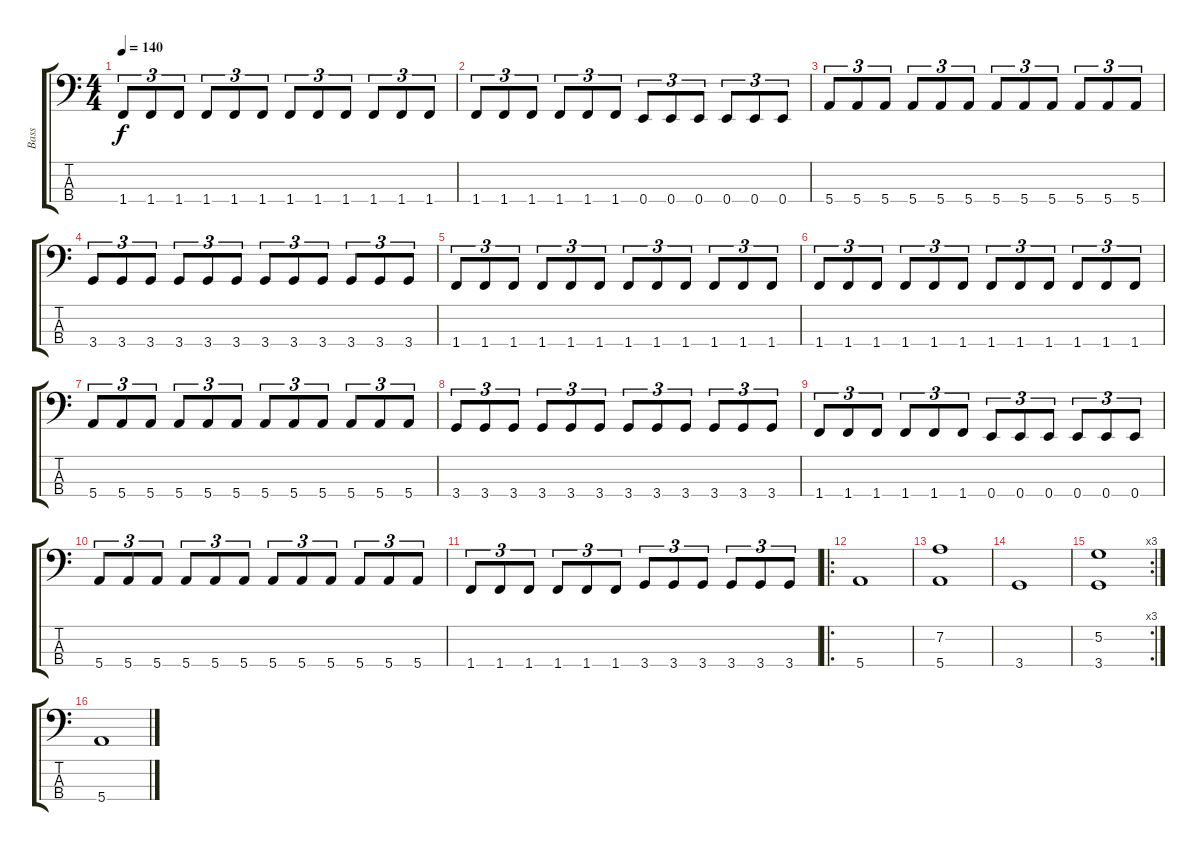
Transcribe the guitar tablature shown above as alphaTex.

\track ("Bass" "Bass") {instrument electricbasspick}
\staff {score tabs}
\tuning (G2 D2 A1 E1) {hide}
\ts (4 4)
\tempo 140
\clef f4
\ks c
1.4.8{tu (3 2) dy f} 1.4.8{tu (3 2)} 1.4.8{tu (3 2)} 1.4.8{tu (3 2)} 1.4.8{tu (3 2)} 1.4.8{tu (3 2)} 1.4.8{tu (3 2)} 1.4.8{tu (3 2)} 1.4.8{tu (3 2)} 1.4.8{tu (3 2)} 1.4.8{tu (3 2)} 1.4.8{tu (3 2)} |
1.4.8{tu (3 2)} 1.4.8{tu (3 2)} 1.4.8{tu (3 2)} 1.4.8{tu (3 2)} 1.4.8{tu (3 2)} 1.4.8{tu (3 2)} 0.4.8{tu (3 2)} 0.4.8{tu (3 2)} 0.4.8{tu (3 2)} 0.4.8{tu (3 2)} 0.4.8{tu (3 2)} 0.4.8{tu (3 2)} |
5.4.8{tu (3 2)} 5.4.8{tu (3 2)} 5.4.8{tu (3 2)} 5.4.8{tu (3 2)} 5.4.8{tu (3 2)} 5.4.8{tu (3 2)} 5.4.8{tu (3 2)} 5.4.8{tu (3 2)} 5.4.8{tu (3 2)} 5.4.8{tu (3 2)} 5.4.8{tu (3 2)} 5.4.8{tu (3 2)} |
3.4.8{tu (3 2)} 3.4.8{tu (3 2)} 3.4.8{tu (3 2)} 3.4.8{tu (3 2)} 3.4.8{tu (3 2)} 3.4.8{tu (3 2)} 3.4.8{tu (3 2)} 3.4.8{tu (3 2)} 3.4.8{tu (3 2)} 3.4.8{tu (3 2)} 3.4.8{tu (3 2)} 3.4.8{tu (3 2)} |
1.4.8{tu (3 2)} 1.4.8{tu (3 2)} 1.4.8{tu (3 2)} 1.4.8{tu (3 2)} 1.4.8{tu (3 2)} 1.4.8{tu (3 2)} 1.4.8{tu (3 2)} 1.4.8{tu (3 2)} 1.4.8{tu (3 2)} 1.4.8{tu (3 2)} 1.4.8{tu (3 2)} 1.4.8{tu (3 2)} |
1.4.8{tu (3 2)} 1.4.8{tu (3 2)} 1.4.8{tu (3 2)} 1.4.8{tu (3 2)} 1.4.8{tu (3 2)} 1.4.8{tu (3 2)} 1.4.8{tu (3 2)} 1.4.8{tu (3 2)} 1.4.8{tu (3 2)} 1.4.8{tu (3 2)} 1.4.8{tu (3 2)} 1.4.8{tu (3 2)} |
5.4.8{tu (3 2)} 5.4.8{tu (3 2)} 5.4.8{tu (3 2)} 5.4.8{tu (3 2)} 5.4.8{tu (3 2)} 5.4.8{tu (3 2)} 5.4.8{tu (3 2)} 5.4.8{tu (3 2)} 5.4.8{tu (3 2)} 5.4.8{tu (3 2)} 5.4.8{tu (3 2)} 5.4.8{tu (3 2)} |
3.4.8{tu (3 2)} 3.4.8{tu (3 2)} 3.4.8{tu (3 2)} 3.4.8{tu (3 2)} 3.4.8{tu (3 2)} 3.4.8{tu (3 2)} 3.4.8{tu (3 2)} 3.4.8{tu (3 2)} 3.4.8{tu (3 2)} 3.4.8{tu (3 2)} 3.4.8{tu (3 2)} 3.4.8{tu (3 2)} |
1.4.8{tu (3 2)} 1.4.8{tu (3 2)} 1.4.8{tu (3 2)} 1.4.8{tu (3 2)} 1.4.8{tu (3 2)} 1.4.8{tu (3 2)} 0.4.8{tu (3 2)} 0.4.8{tu (3 2)} 0.4.8{tu (3 2)} 0.4.8{tu (3 2)} 0.4.8{tu (3 2)} 0.4.8{tu (3 2)} |
5.4.8{tu (3 2)} 5.4.8{tu (3 2)} 5.4.8{tu (3 2)} 5.4.8{tu (3 2)} 5.4.8{tu (3 2)} 5.4.8{tu (3 2)} 5.4.8{tu (3 2)} 5.4.8{tu (3 2)} 5.4.8{tu (3 2)} 5.4.8{tu (3 2)} 5.4.8{tu (3 2)} 5.4.8{tu (3 2)} |
1.4.8{tu (3 2)} 1.4.8{tu (3 2)} 1.4.8{tu (3 2)} 1.4.8{tu (3 2)} 1.4.8{tu (3 2)} 1.4.8{tu (3 2)} 3.4.8{tu (3 2)} 3.4.8{tu (3 2)} 3.4.8{tu (3 2)} 3.4.8{tu (3 2)} 3.4.8{tu (3 2)} 3.4.8{tu (3 2)} |
\ro
5.4.1 |
(7.2 5.4).1 |
3.4.1 |
\rc 3
(5.2 3.4).1 |
5.4.1
